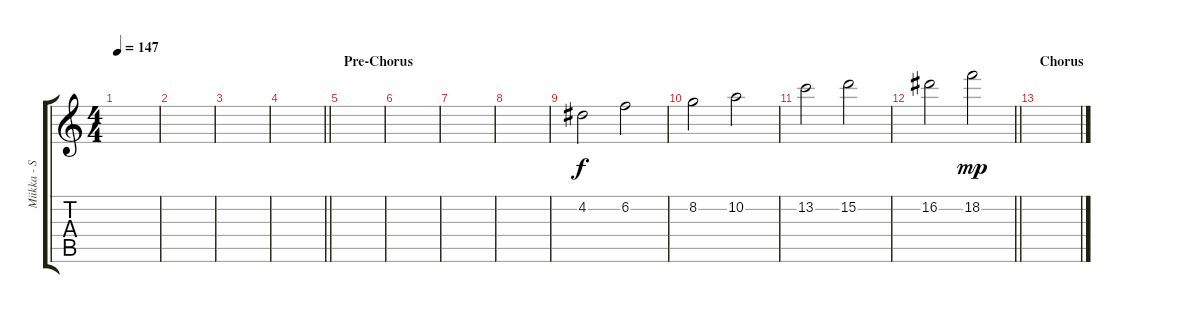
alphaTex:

\track ("Miikka - Synth" "Miikka - S") {instrument overdrivenguitar}
\staff {score tabs}
\tuning (E4 B3 G3 D3 A2 E2) {hide}
\ts (4 4)
\tempo 147
\clef g2
\ks c
|
|
|
\barLineRight lightlight
|
\section ("" "Pre-Chorus")
|
|
|
|
4.2.2{dy f volume 16 instrument rockorgan} 6.2.2 |
8.2.2 10.2.2 |
13.2.2 15.2.2 |
\barLineRight lightlight
16.2.2 18.2.2{dy mp} |
\section ("" "Chorus")
